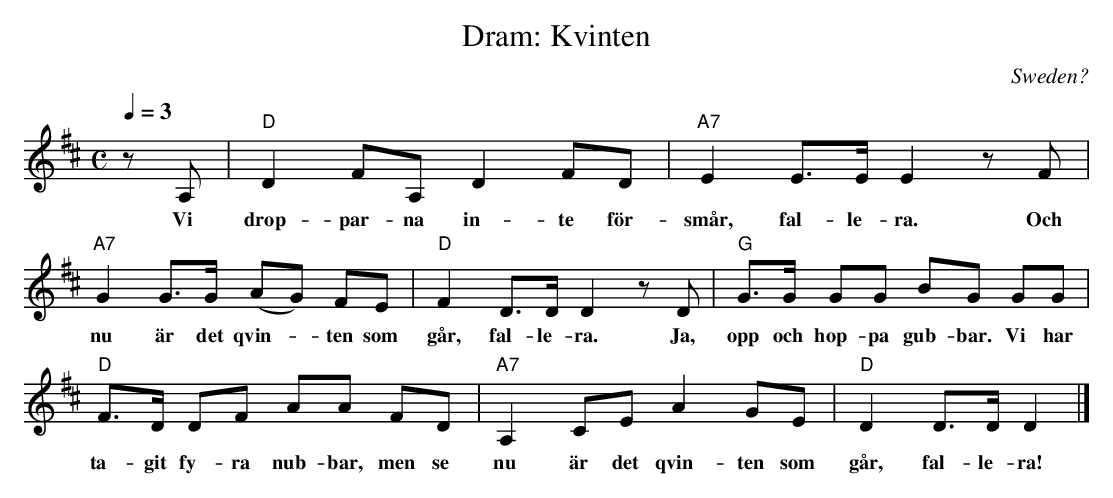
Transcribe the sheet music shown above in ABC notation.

X:1
T:Dram: Kvinten
O:Sweden?
M:C
L:1/8
Q:1/4=3D132
K:D
zA,|"D"D2 FA, D2 FD|"A7"E2 E>E E2 zF|
w:Vi drop-par-na in-te f\"or-sm\aar, fal-le-ra. Och
"A7"G2 G>G (AG) FE|"D"F2 D>D D2 zD|"G"G>G GG BG GG|
w:nu \"ar det qvin--ten som g\aar, fal-le-ra.  Ja, opp och hop-pa gub-bar. Vi har
"D"F>D DF AA FD|"A7"A,2 CE A2 GE|"D"D2 D>D D2|]
w:ta-git fy-ra nub-bar, men se nu \"ar det qvin-ten som g\aar, fal-le-ra!
